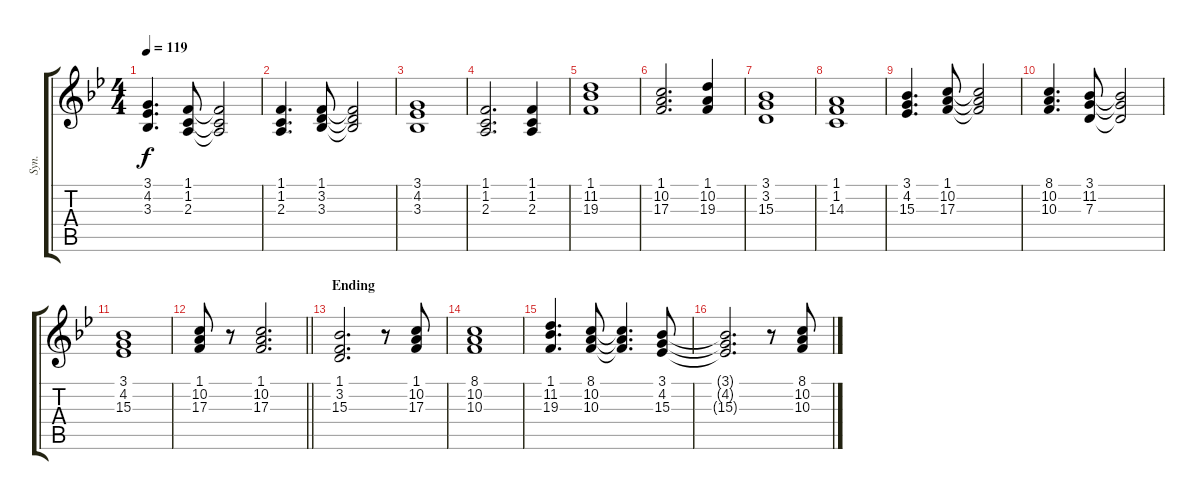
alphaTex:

\track ("Syn." "Syn.") {instrument electricgrandpiano}
\staff {score tabs}
\tuning (E4 B3 G3 D3 A2 E2) {hide}
\ts (4 4)
\tempo 119
\clef g2
\ks bb
(3.1 4.2 3.3).4{d dy f} (1.1 1.2 2.3).8 (1.1{t} 1.2{t} 2.3{t}).2 |
(1.1 1.2 2.3).4{d} (1.1 3.2 3.3).8 (1.1{t} 3.2{t} 3.3{t}).2 |
(3.1 4.2 3.3).1 |
(1.1 1.2 2.3).2{d} (1.1 1.2 2.3).4 |
(1.1 11.2 19.3).1 |
(1.1 10.2 17.3).2{d} (1.1 10.2 19.3).4 |
(3.1 3.2 15.3).1 |
(1.1 1.2 14.3).1 |
(3.1 4.2 15.3).4{d} (1.1 10.2 17.3).8 (1.1{t} 10.2{t} 17.3{t}).2 |
(8.1 10.2 10.3).4{d} (3.1 11.2 7.3).8 (3.1{t} 11.2{t} 7.3{t}).2 |
(3.1 4.2 15.3).1 |
\barLineRight lightlight
(1.1 10.2 17.3).8 r.8 (1.1 10.2 17.3).2{d} |
\section ("" "Ending")
(1.1 3.2 15.3).2{d} r.8 (1.1 10.2 17.3).8 |
(8.1 10.2 10.3).1 |
(1.1 11.2 19.3).4{d} (8.1 10.2 10.3).8 (8.1{t} 10.2{t} 10.3{t}).4{d} (3.1 4.2 15.3).8 |
(3.1{t} 4.2{t} 15.3{t}).2{d} r.8 (8.1 10.2 10.3).8
